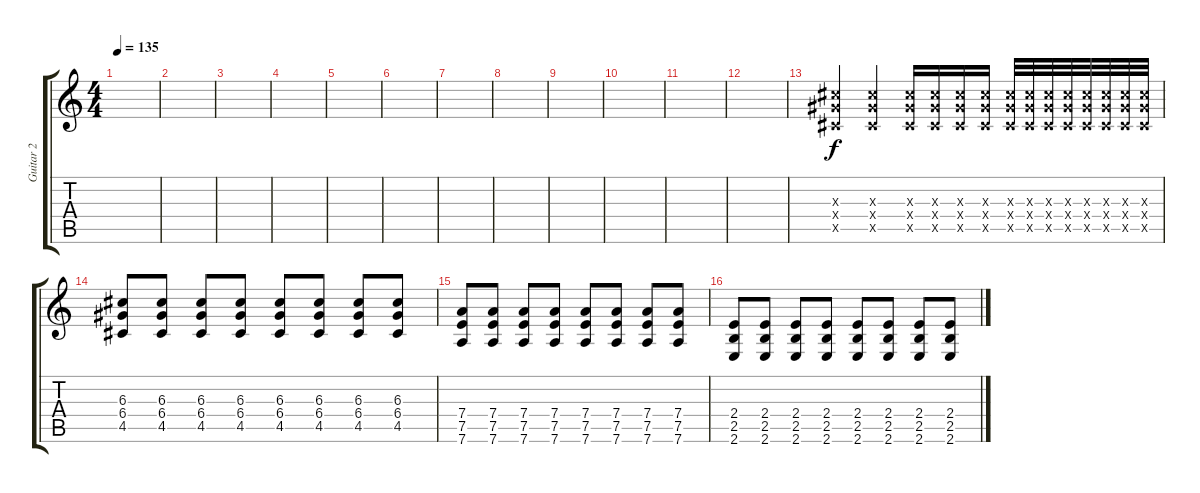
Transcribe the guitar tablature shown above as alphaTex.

\track ("Guitar 2" "Guitar 2") {instrument overdrivenguitar}
\staff {score tabs}
\tuning (E4 B3 G3 D3 A2 D2) {hide}
\ts (4 4)
\tempo 135
\clef g2
\ks c
|
|
|
|
|
|
|
|
|
|
|
|
(6.3{x} 6.4{x} 4.5{x}).4 (6.3{x} 6.4{x} 4.5{x}).4 (6.3{x} 6.4{x} 4.5{x}).16 (6.3{x} 6.4{x} 4.5{x}).16 (6.3{x} 6.4{x} 4.5{x}).16 (6.3{x} 6.4{x} 4.5{x}).16 (6.3{x} 6.4{x} 4.5{x}).32 (6.3{x} 6.4{x} 4.5{x}).32 (6.3{x} 6.4{x} 4.5{x}).32 (6.3{x} 6.4{x} 4.5{x}).32 (6.3{x} 6.4{x} 4.5{x}).32 (6.3{x} 6.4{x} 4.5{x}).32 (6.3{x} 6.4{x} 4.5{x}).32 (6.3{x} 6.4{x} 4.5{x}).32 |
(6.3 6.4 4.5).8 (6.3 6.4 4.5).8 (6.3 6.4 4.5).8 (6.3 6.4 4.5).8 (6.3 6.4 4.5).8 (6.3 6.4 4.5).8 (6.3 6.4 4.5).8 (6.3 6.4 4.5).8 |
(7.4 7.5 7.6).8 (7.4 7.5 7.6).8 (7.4 7.5 7.6).8 (7.4 7.5 7.6).8 (7.4 7.5 7.6).8 (7.4 7.5 7.6).8 (7.4 7.5 7.6).8 (7.4 7.5 7.6).8 |
(2.4 2.5 2.6).8 (2.4 2.5 2.6).8 (2.4 2.5 2.6).8 (2.4 2.5 2.6).8 (2.4 2.5 2.6).8 (2.4 2.5 2.6).8 (2.4 2.5 2.6).8 (2.4 2.5 2.6).8
